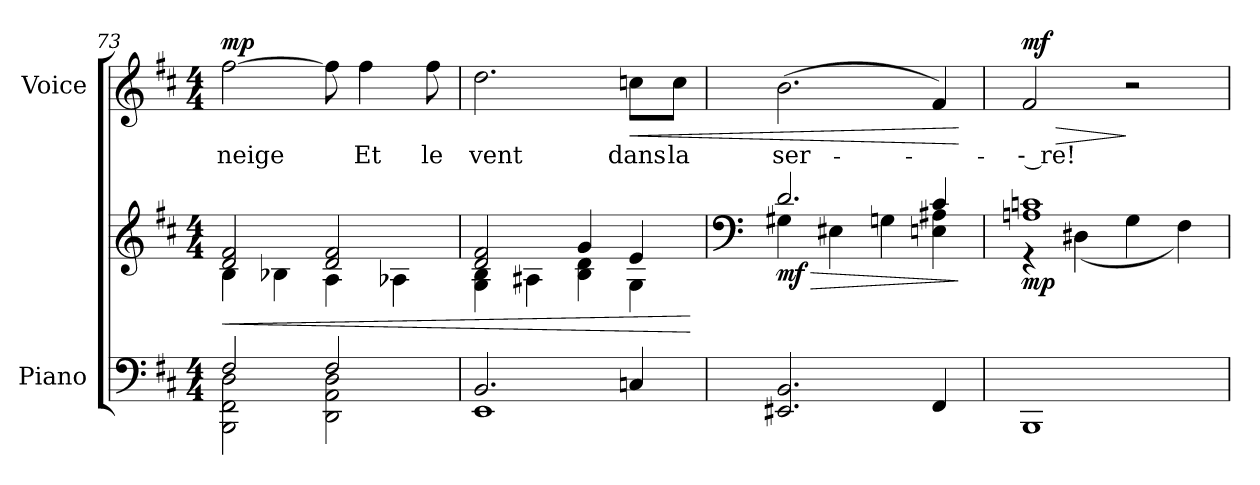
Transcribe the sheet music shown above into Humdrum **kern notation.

**kern	**kern	**dynam	**kern	**text	**dynam
*part2	*part2	*part2	*part1	*part1	*part1
*staff3	*staff2	*staff2/3	*staff1	*staff1	*staff1
*I"Piano	*	*	*I"Voice	*	*
*I'Pno	*	*	*	*	*
!!LO:LB:g=z
*clefF4	*clefG2	*	*clefG2	*	*
*k[f#c#]	*k[f#c#]	*	*k[f#c#]	*	*
*M4/4	*M4/4	*	*M4/4	*	*
=73	=73	=73	=73	=73	=73
*^	*	*	*	*	*
!	!	!	!LO:HP:b	!	!LO:LY:b	!LO:DY:a
*	*	*^	*	*	*	*
2F#/	2BBB\ 2FF#\ 2D\	2d/ 2f#/	4B\	<	[2ff#\	neige	mp
.	.	.	4B-X\	.	.	.	.
2F#/	2DD\ 2AA\ 2D\	2d/ 2f#/	4A\	.	8ff#\]	.	.
!	!	!	!	!	!	!LO:LY:b	!
.	.	.	.	.	4ff#\	Et	.
.	.	.	4A-X\	.	.	.	.
!	!	!	!	!	!	!LO:LY:b	!
.	.	.	.	.	8ff#\	le	.
=74	=74	=74	=74	=74	=74	=74	=74
!	!	!	!	!	!	!LO:LY:b	!
2.BB/	1EE	2d/ 2f#/	4G\ 4B\	.	2.dd\	vent	.
.	.	.	4A#X\	.	.	.	.
.	.	4g/	4B\ 4d\	.	.	.	.
!	!	!	!	!	!	!LO:LY:b	!LO:HP:b
4Cn/	.	4e/	4G\	.	8ccn\L	dans	<
!	!	!	!	!	!	!LO:LY:b	!
.	.	.	.	.	8cc\J	la	.
*v	*v	*	*	*	*	*	*
*	*v	*v	*	*	*	*
.	.	[	.	.	.
=75	=75	=75	=75	=75	=75
*	*clefF4	*	*	*	*
!	!	!LO:HP:b	!	!LO:LY:b	!
*	*^	*	*	*	*
!	!	!	!LO:DY:n=1:b	!	!	!
2.EE#X/ 2.BB/	2.d/	4G#X\	> mf	(>2.b\	ser-	.
.	.	4E#X\	.	.	.	.
.	.	4Gn\	.	.	.	.
4FF#/	4c#/	4En\ 4A#X\	.	4f#/)	.	.
*	*v	*v	*	*	*	*
.	.	]	.	.	[
!!LO:LB:g=z
=76	=76	=76	=76	=76	=76
*	*^	*	*	*	*
!	!	!	!LO:DY:b	!	!LO:LY:b	!LO:HP:b
!	!	!	!	!	!	!LO:DY:n=1:a
1BBB	1An 1cn	4r	mp	2f#/	-- re!	> mf
.	.	(>4D#X\	.	.	.	.
.	.	4G\	.	2r	.	]
.	.	4F#\)	.	.	.	.
*	*v	*v	*	*	*	*
=	=	=	=	=	=
*-	*-	*-	*-	*-	*-
